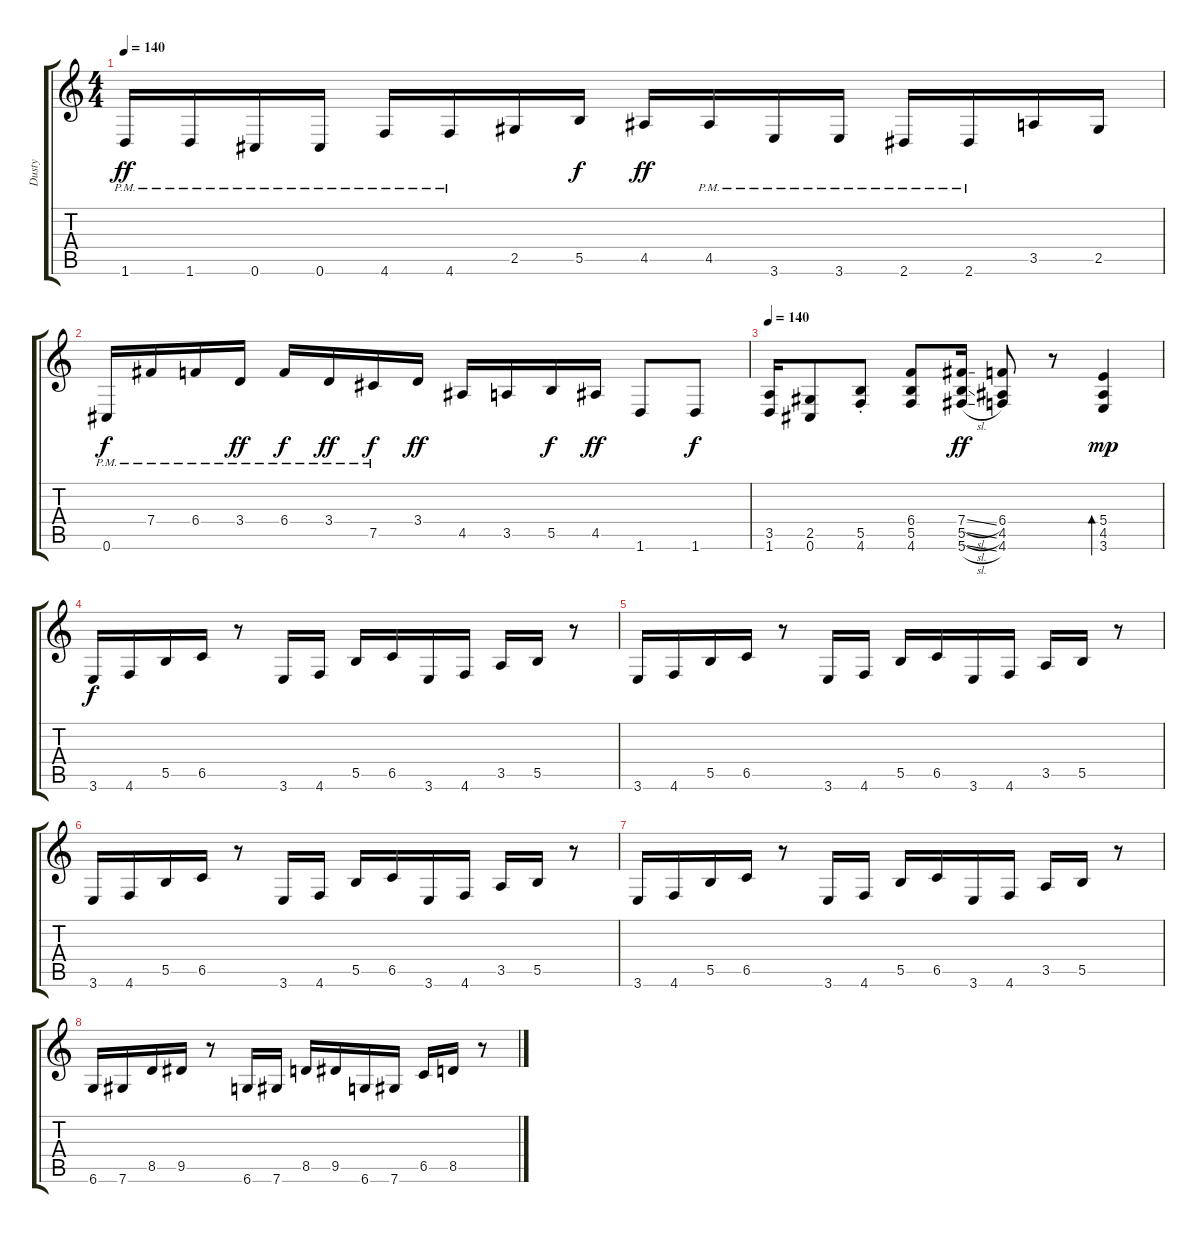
\track ("Dusty" "Dusty") {instrument overdrivenguitar}
\staff {score tabs}
\tuning (Db4 Ab3 E3 B2 Gb2 Db2) {hide}
\ts (4 4)
\tempo 140
\clef g2
\ks c
1.6{pm}.16{dy ff} 1.6{pm}.16 0.6{pm}.16 0.6{pm}.16 4.6{pm}.16 4.6{pm}.16 2.5.16 5.5.16{dy f} 4.5.16{dy ff} 4.5{pm}.16 3.6{pm}.16 3.6{pm}.16 2.6{pm}.16 2.6{pm}.16 3.5.16 2.5.16 |
0.6{pm}.16{dy f} 7.4{pm}.16 6.4{pm}.16 3.4{pm}.16{dy ff} 6.4{pm}.16{dy f} 3.4{pm}.16{dy ff} 7.5{pm}.16{dy f} 3.4.16{dy ff} 4.5.16 3.5.16 5.5.16{dy f} 4.5.16{dy ff} 1.6.8 1.6.8{dy f} |
\tempo 140
(3.5 1.6).16 (2.5 0.6).8 (5.5{st} 4.6{st}).8 (6.4 5.5 4.6).8 (7.4{sl} 5.5{sl} 5.6{sl}).16{dy ff} (6.4 4.5 4.6).8 r.8 (5.4 4.5 3.6).4{bd 240 dy mp} |
3.6.16{dy f} 4.6.16 5.5.16 6.5.16 r.8 3.6.16 4.6.16 5.5.16 6.5.16 3.6.16 4.6.16 3.5.16 5.5.16 r.8 |
3.6.16 4.6.16 5.5.16 6.5.16 r.8 3.6.16 4.6.16 5.5.16 6.5.16 3.6.16 4.6.16 3.5.16 5.5.16 r.8 |
3.6.16 4.6.16 5.5.16 6.5.16 r.8 3.6.16 4.6.16 5.5.16 6.5.16 3.6.16 4.6.16 3.5.16 5.5.16 r.8 |
3.6.16 4.6.16 5.5.16 6.5.16 r.8 3.6.16 4.6.16 5.5.16 6.5.16 3.6.16 4.6.16 3.5.16 5.5.16 r.8 |
6.6.16 7.6.16 8.5.16 9.5.16 r.8 6.6.16 7.6.16 8.5.16 9.5.16 6.6.16 7.6.16 6.5.16 8.5.16 r.8
